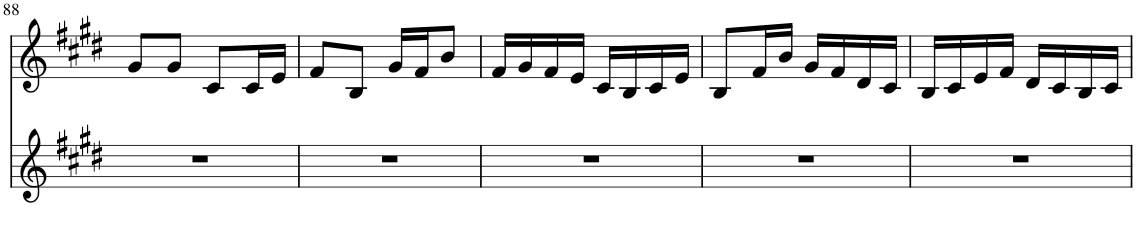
**kern	**kern
*part2	*part1
*staff2	*staff1
*I"Piano	*I"Piano
*I'Pno	*I'Pno
!!LO:PB:g=z
*clefG2	*clefG2
*k[f#c#g#d#]	*k[f#c#g#d#]
*M2/4	*M2/4
=88	=88
2r	8g#/L
.	8g#/J
.	8c#/L
.	16c#/L
.	16e/JJ
=89	=89
2r	8f#/L
.	8B/J
.	16g#/LL
.	16f#/J
.	8b/J
=90	=90
2r	16f#/LL
.	16g#/
.	16f#/
.	16e/JJ
.	16c#/LL
.	16B/
.	16c#/
.	16e/JJ
=91	=91
2r	8B/L
.	16f#/L
.	16b/JJ
.	16g#/LL
.	16f#/
.	16d#/
.	16c#/JJ
=92	=92
2r	16B/LL
.	16c#/
.	16e/
.	16f#/JJ
.	16d#/LL
.	16c#/
.	16B/
.	16c#/JJ
=	=
*-	*-
